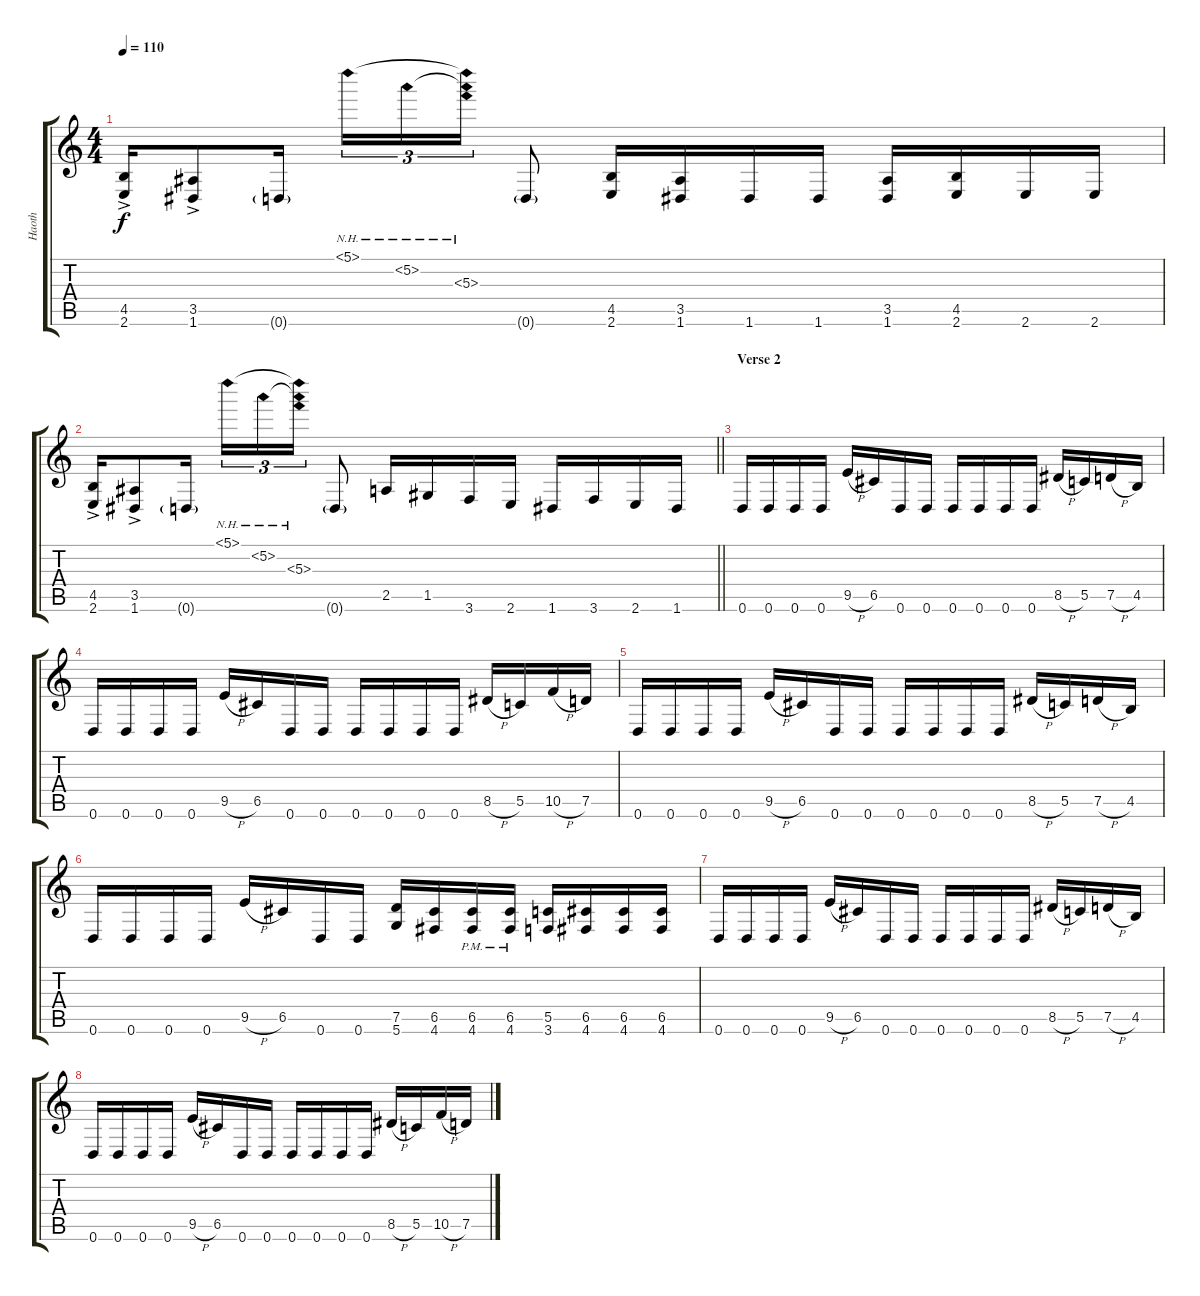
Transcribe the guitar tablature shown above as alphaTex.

\track ("Haoth" "Haoth") {instrument distortionguitar}
\staff {score tabs}
\tuning (D4 A3 F3 C3 G2 D2) {hide}
\ts (4 4)
\tempo 110
\clef g2
\ks c
(4.5 2.6{ac}).16{dy f} (3.5 1.6{ac}).8 0.6{g}.16 5.1{nh}.16{tu (3 2)} 5.2{nh}.16{tu (3 2)} (5.1{nh t} 5.2{nh t} 5.3{nh}).16{tu (3 2)} 0.6{g}.8 (4.5 2.6).16 (3.5 1.6).16 1.6.16 1.6.16 (3.5 1.6).16 (4.5 2.6).16 2.6.16 2.6.16 |
\barLineRight lightlight
(4.5 2.6{ac}).16 (3.5 1.6{ac}).8 0.6{g}.16 5.1{nh}.16{tu (3 2)} 5.2{nh}.16{tu (3 2)} (5.1{nh t} 5.2{nh t} 5.3{nh}).16{tu (3 2)} 0.6{g}.8 2.5.16 1.5.16 3.6.16 2.6.16 1.6.16 3.6.16 2.6.16 1.6.16 |
\section ("" "Verse 2")
0.6.16 0.6.16 0.6.16 0.6.16 9.5{h}.16 6.5.16 0.6.16 0.6.16 0.6.16 0.6.16 0.6.16 0.6.16 8.5{h}.16 5.5.16 7.5{h}.16 4.5.16 |
0.6.16 0.6.16 0.6.16 0.6.16 9.5{h}.16 6.5.16 0.6.16 0.6.16 0.6.16 0.6.16 0.6.16 0.6.16 8.5{h}.16 5.5.16 10.5{h}.16 7.5.16 |
0.6.16 0.6.16 0.6.16 0.6.16 9.5{h}.16 6.5.16 0.6.16 0.6.16 0.6.16 0.6.16 0.6.16 0.6.16 8.5{h}.16 5.5.16 7.5{h}.16 4.5.16 |
0.6.16 0.6.16 0.6.16 0.6.16 9.5{h}.16 6.5.16 0.6.16 0.6.16 (7.5 5.6).16 (6.5 4.6).16 (6.5{pm} 4.6{pm}).16 (6.5{pm} 4.6{pm}).16 (5.5 3.6).16 (6.5 4.6).16 (6.5 4.6).16 (6.5 4.6).16 |
0.6.16 0.6.16 0.6.16 0.6.16 9.5{h}.16 6.5.16 0.6.16 0.6.16 0.6.16 0.6.16 0.6.16 0.6.16 8.5{h}.16 5.5.16 7.5{h}.16 4.5.16 |
0.6.16 0.6.16 0.6.16 0.6.16 9.5{h}.16 6.5.16 0.6.16 0.6.16 0.6.16 0.6.16 0.6.16 0.6.16 8.5{h}.16 5.5.16 10.5{h}.16 7.5.16
